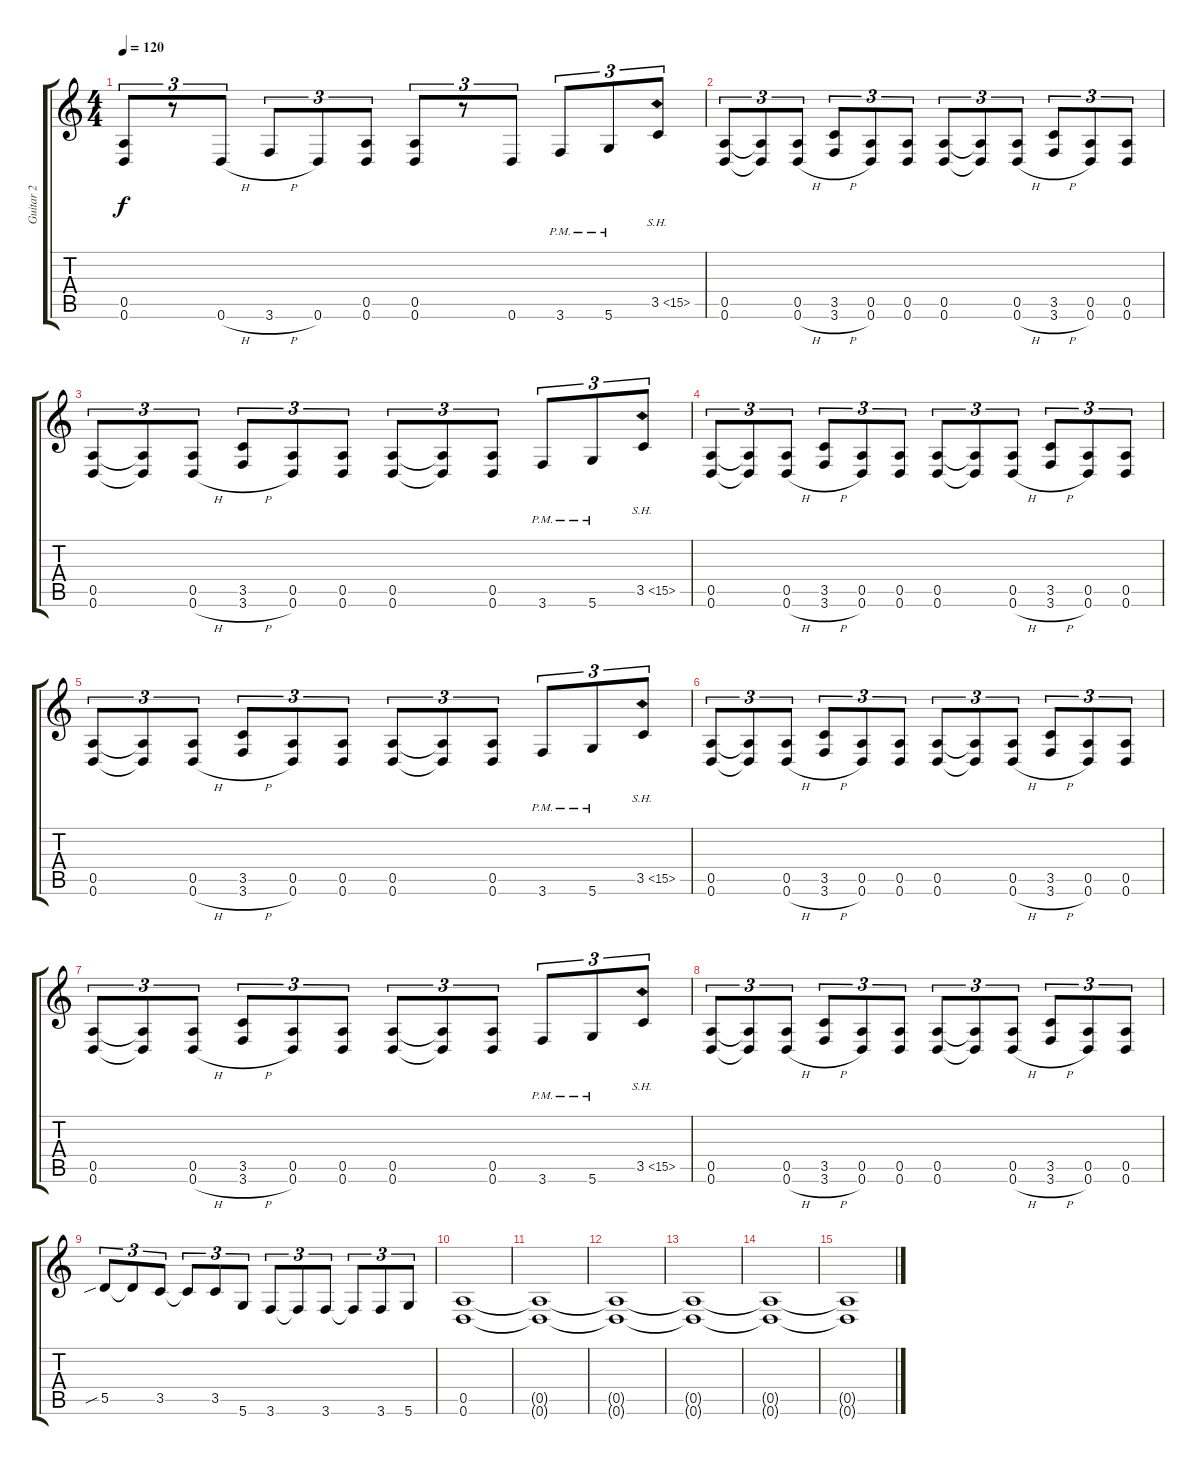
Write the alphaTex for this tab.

\track ("Guitar 2" "Guitar 2") {instrument distortionguitar}
\staff {score tabs}
\tuning (E4 B3 G3 D3 A2 D2) {hide}
\ts (4 4)
\tempo 120
\clef g2
\ks c
(0.5 0.6).8{tu (3 2) dy f} r.8{tu (3 2)} 0.6{h}.8{tu (3 2)} 3.6{h}.8{tu (3 2)} 0.6.8{tu (3 2)} (0.5 0.6).8{tu (3 2)} (0.5 0.6).8{tu (3 2)} r.8{tu (3 2)} 0.6.8{tu (3 2)} 3.6{pm}.8{tu (3 2)} 5.6{pm}.8{tu (3 2)} 3.5{sh 12}.8{tu (3 2)} |
(0.5 0.6).8{tu (3 2)} (0.5{t} 0.6{t}).8{tu (3 2)} (0.5 0.6{h}).8{tu (3 2)} (3.5 3.6{h}).8{tu (3 2)} (0.5 0.6).8{tu (3 2)} (0.5 0.6).8{tu (3 2)} (0.5 0.6).8{tu (3 2)} (0.5{t} 0.6{t}).8{tu (3 2)} (0.5 0.6{h}).8{tu (3 2)} (3.5 3.6{h}).8{tu (3 2)} (0.5 0.6).8{tu (3 2)} (0.5 0.6).8{tu (3 2)} |
(0.5 0.6).8{tu (3 2)} (0.5{t} 0.6{t}).8{tu (3 2)} (0.5 0.6{h}).8{tu (3 2)} (3.5 3.6{h}).8{tu (3 2)} (0.5 0.6).8{tu (3 2)} (0.5 0.6).8{tu (3 2)} (0.5 0.6).8{tu (3 2)} (0.5{t} 0.6{t}).8{tu (3 2)} (0.5 0.6).8{tu (3 2)} 3.6{pm}.8{tu (3 2)} 5.6{pm}.8{tu (3 2)} 3.5{sh 12}.8{tu (3 2)} |
(0.5 0.6).8{tu (3 2)} (0.5{t} 0.6{t}).8{tu (3 2)} (0.5 0.6{h}).8{tu (3 2)} (3.5 3.6{h}).8{tu (3 2)} (0.5 0.6).8{tu (3 2)} (0.5 0.6).8{tu (3 2)} (0.5 0.6).8{tu (3 2)} (0.5{t} 0.6{t}).8{tu (3 2)} (0.5 0.6{h}).8{tu (3 2)} (3.5 3.6{h}).8{tu (3 2)} (0.5 0.6).8{tu (3 2)} (0.5 0.6).8{tu (3 2)} |
(0.5 0.6).8{tu (3 2)} (0.5{t} 0.6{t}).8{tu (3 2)} (0.5 0.6{h}).8{tu (3 2)} (3.5 3.6{h}).8{tu (3 2)} (0.5 0.6).8{tu (3 2)} (0.5 0.6).8{tu (3 2)} (0.5 0.6).8{tu (3 2)} (0.5{t} 0.6{t}).8{tu (3 2)} (0.5 0.6).8{tu (3 2)} 3.6{pm}.8{tu (3 2)} 5.6{pm}.8{tu (3 2)} 3.5{sh 12}.8{tu (3 2)} |
(0.5 0.6).8{tu (3 2)} (0.5{t} 0.6{t}).8{tu (3 2)} (0.5 0.6{h}).8{tu (3 2)} (3.5 3.6{h}).8{tu (3 2)} (0.5 0.6).8{tu (3 2)} (0.5 0.6).8{tu (3 2)} (0.5 0.6).8{tu (3 2)} (0.5{t} 0.6{t}).8{tu (3 2)} (0.5 0.6{h}).8{tu (3 2)} (3.5 3.6{h}).8{tu (3 2)} (0.5 0.6).8{tu (3 2)} (0.5 0.6).8{tu (3 2)} |
(0.5 0.6).8{tu (3 2)} (0.5{t} 0.6{t}).8{tu (3 2)} (0.5 0.6{h}).8{tu (3 2)} (3.5 3.6{h}).8{tu (3 2)} (0.5 0.6).8{tu (3 2)} (0.5 0.6).8{tu (3 2)} (0.5 0.6).8{tu (3 2)} (0.5{t} 0.6{t}).8{tu (3 2)} (0.5 0.6).8{tu (3 2)} 3.6{pm}.8{tu (3 2)} 5.6{pm}.8{tu (3 2)} 3.5{sh 12}.8{tu (3 2)} |
(0.5 0.6).8{tu (3 2)} (0.5{t} 0.6{t}).8{tu (3 2)} (0.5 0.6{h}).8{tu (3 2)} (3.5 3.6{h}).8{tu (3 2)} (0.5 0.6).8{tu (3 2)} (0.5 0.6).8{tu (3 2)} (0.5 0.6).8{tu (3 2)} (0.5{t} 0.6{t}).8{tu (3 2)} (0.5 0.6{h}).8{tu (3 2)} (3.5 3.6{h}).8{tu (3 2)} (0.5 0.6).8{tu (3 2)} (0.5 0.6).8{tu (3 2)} |
5.5{sib}.8{tu (3 2)} 5.5{t}.8{tu (3 2)} 3.5.8{tu (3 2)} 3.5{t}.8{tu (3 2)} 3.5.8{tu (3 2)} 5.6.8{tu (3 2)} 3.6.8{tu (3 2)} 3.6{t}.8{tu (3 2)} 3.6.8{tu (3 2)} 3.6{t}.8{tu (3 2)} 3.6.8{tu (3 2)} 5.6.8{tu (3 2)} |
(0.5 0.6).1 |
(0.5{t} 0.6{t}).1 |
(0.5{t} 0.6{t}).1 |
(0.5{t} 0.6{t}).1 |
(0.5{t} 0.6{t}).1 |
(0.5{t} 0.6{t}).1
